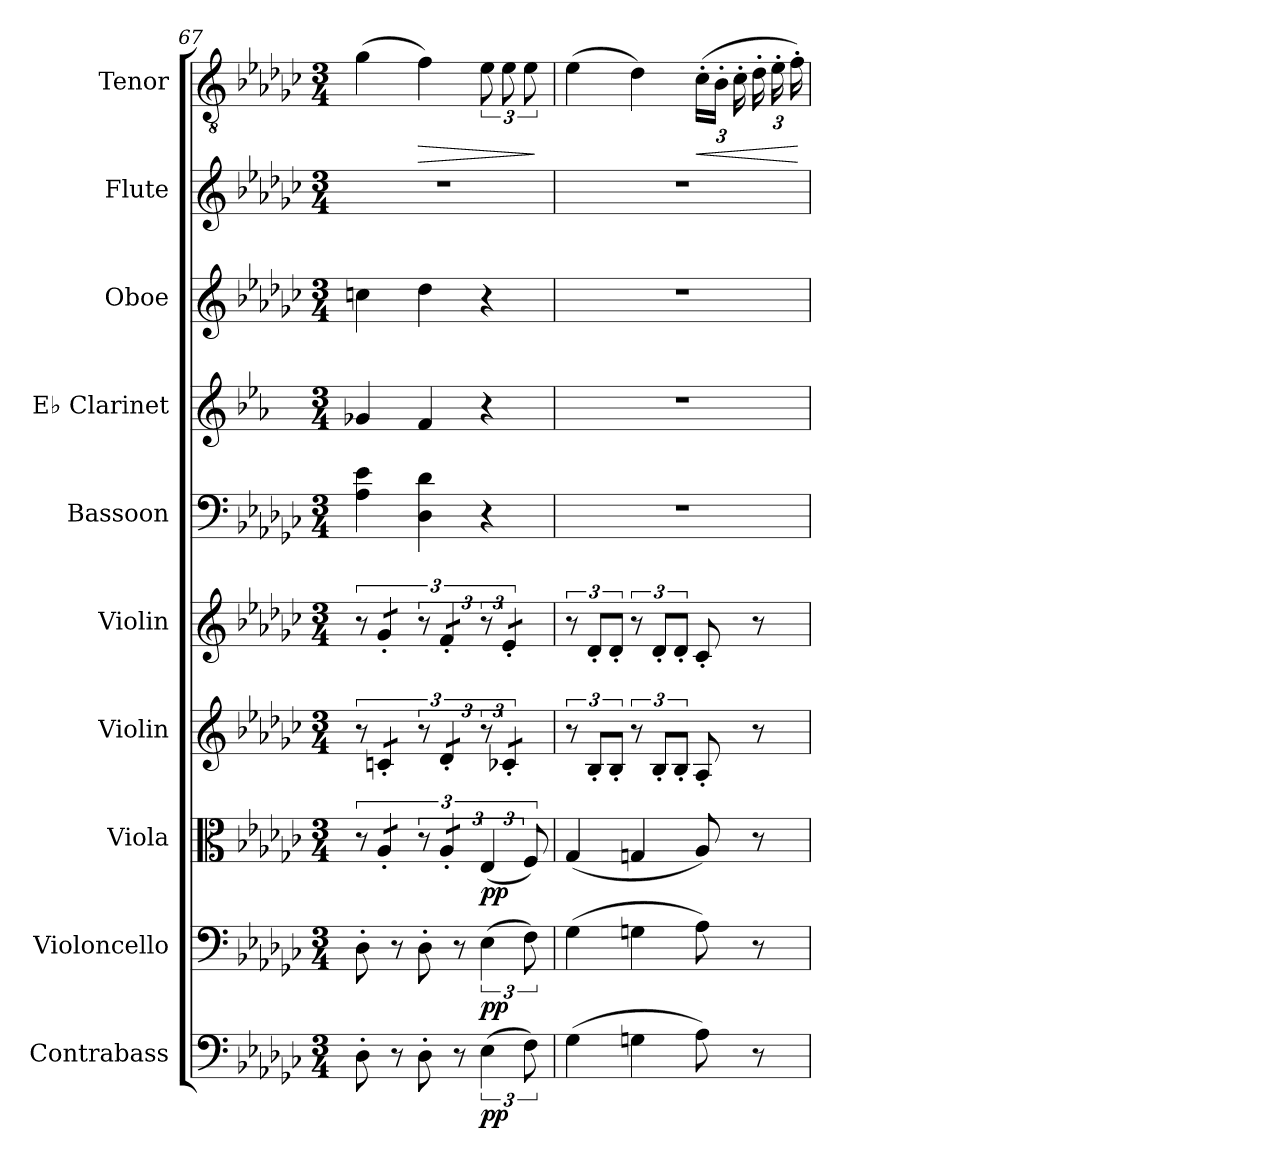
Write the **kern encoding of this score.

**kern	**dynam	**kern	**dynam	**kern	**dynam	**kern	**kern	**kern	**kern	**kern	**kern	**kern	**dynam
*part10	*part10	*part9	*part9	*part8	*part8	*part7	*part6	*part5	*part4	*part3	*part2	*part1	*part1
*staff10	*staff10	*staff9	*staff9	*staff8	*staff8	*staff7	*staff6	*staff5	*staff4	*staff3	*staff2	*staff1	*staff1
*I"Contrabass	*	*I"Violoncello	*	*I"Viola	*	*I"Violin	*I"Violin	*I"Bassoon	*I"E♭ Clarinet	*I"Oboe	*I"Flute	*I"Tenor	*
*I'Cb.	*	*I'Vc.	*	*I'Vla.	*	*I'Vln.	*I'Vln.	*I'Bsn.	*I'E♭ Cl.	*I'Ob.	*I'Fl.	*I'T.	*
!!LO:PB:g=z
*clefF4	*	*clefF4	*	*clefC3	*	*clefG2	*clefG2	*clefF4	*clefG2	*clefG2	*clefG2	*clefGv2	*
*ITrd7c12	*	*	*	*	*	*	*	*	*ITrd-2c-3	*	*	*	*
*k[b-e-a-d-g-c-]	*	*k[b-e-a-d-g-c-]	*	*k[b-e-a-d-g-c-]	*	*k[b-e-a-d-g-c-]	*k[b-e-a-d-g-c-]	*k[b-e-a-d-g-c-]	*k[b-e-a-d-g-c-]	*k[b-e-a-d-g-c-]	*k[b-e-a-d-g-c-]	*k[b-e-a-d-g-c-]	*
*M3/4	*	*M3/4	*	*M3/4	*	*M3/4	*M3/4	*M3/4	*M3/4	*M3/4	*M3/4	*M3/4	*
=67	=67	=67	=67	=67	=67	=67	=67	=67	=67	=67	=67	=67	=67
8DD-'\	.	8D-'\	.	12r	.	12r	12r	4A-\ 4e-\	4b--X/	4ccn\	2.r	(4g-\	.
*	*	*	*	*tremolo	*	*	*	*	*	*	*	*	*
*	*	*	*	*	*	*tremolo	*	*	*	*	*	*	*
*	*	*	*	*	*	*	*tremolo	*	*	*	*	*	*
.	.	.	.	12A-'/L	.	12cn'/L	12g-'/L	.	.	.	.	.	.
8r	.	8r	.	.	.	.	.	.	.	.	.	.	.
.	.	.	.	12A-'/J	.	12cn'/J	12g-'/J	.	.	.	.	.	.
!	!	!	!	!	!	!	!	!	!	!	!	!	!LO:HP:b
8DD-'\	.	8D-'\	.	12r	.	12r	12r	4D-\ 4d-\	4a-/	4dd-\	.	4f\)	>
.	.	.	.	12A-'/L	.	12d-'/L	12f'/L	.	.	.	.	.	.
8r	.	8r	.	.	.	.	.	.	.	.	.	.	.
.	.	.	.	12A-'/J	.	12d-'/J	12f'/J	.	.	.	.	.	.
*	*	*	*	*Xtremolo	*	*	*	*	*	*	*	*	*
!	!LO:DY:b	!	!LO:DY:b	!	!LO:DY:b	!	!	!	!	!	!	!	!
(6EE-\	pp	(6E-\	pp	(6E-/	pp	12r	12r	4r	4r	4r	.	12e-\	.
.	.	.	.	.	.	12c-X'/L	12e-'/L	.	.	.	.	12e-\	.
12FF\)	.	12F\)	.	12F/)	.	12c-X'/J	12e-'/J	.	.	.	.	12e-\	.
*	*	*	*	*	*	*	*Xtremolo	*	*	*	*	*	*
*	*	*	*	*	*	*Xtremolo	*	*	*	*	*	*	*
.	.	.	.	.	.	.	.	.	.	.	.	.	]
=68	=68	=68	=68	=68	=68	=68	=68	=68	=68	=68	=68	=68	=68
(4GG-\	.	(4G-\	.	(4G-/	.	12r	12r	2.r	2.r	2.r	2.r	(4e-\	.
.	.	.	.	.	.	12B-'/L	12d-'/L	.	.	.	.	.	.
.	.	.	.	.	.	12B-'/J	12d-'/J	.	.	.	.	.	.
4GGn\	.	4Gn\	.	4Gn/	.	12r	12r	.	.	.	.	4d-\)	.
.	.	.	.	.	.	12B-'/L	12d-'/L	.	.	.	.	.	.
.	.	.	.	.	.	12B-'/J	12d-'/J	.	.	.	.	.	.
*	*	*	*	*	*	*	*	*	*	*	*	*Xbrackettup	*
!	!	!	!	!	!	!	!	!	!	!	!	!	!LO:HP:b
8AA-\)	.	8A-\)	.	8A-/)	.	8A-'/	8c-'/	.	.	.	.	(24c-'\LL	<
.	.	.	.	.	.	.	.	.	.	.	.	24B-'\JJ	.
.	.	.	.	.	.	.	.	.	.	.	.	24c-'\	.
8r	.	8r	.	8r	.	8r	8r	.	.	.	.	24d-'\	.
.	.	.	.	.	.	.	.	.	.	.	.	24e-'\	.
.	.	.	.	.	.	.	.	.	.	.	.	24f'\)	.
.	.	.	.	.	.	.	.	.	.	.	.	.	[
=	=	=	=	=	=	=	=	=	=	=	=	=	=
*-	*-	*-	*-	*-	*-	*-	*-	*-	*-	*-	*-	*-	*-
